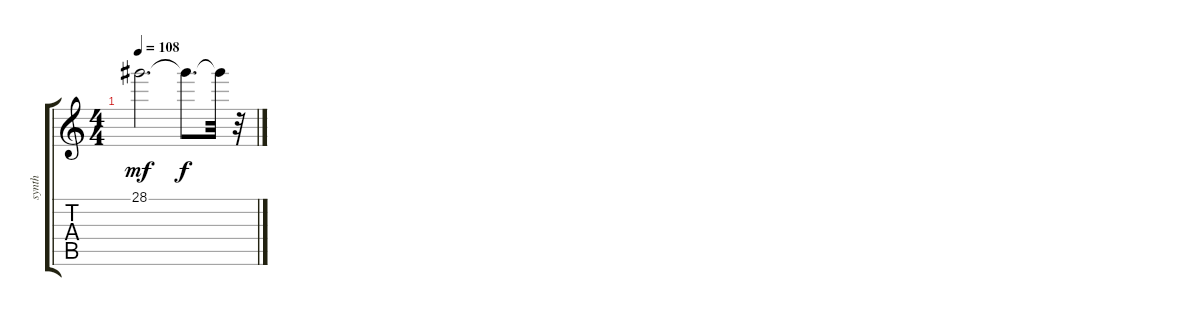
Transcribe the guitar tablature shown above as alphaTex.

\track ("synth   " "synth   ") {instrument stringensemble1}
\staff {score tabs}
\tuning (E4 B3 G3 D3 A2 E2) {hide}
\ts (4 4)
\tempo 108
\clef g2
\ks c
28.1.2{d dy mf volume 2} 28.1{t}.8{d dy f} 28.1{t}.32 r.32
